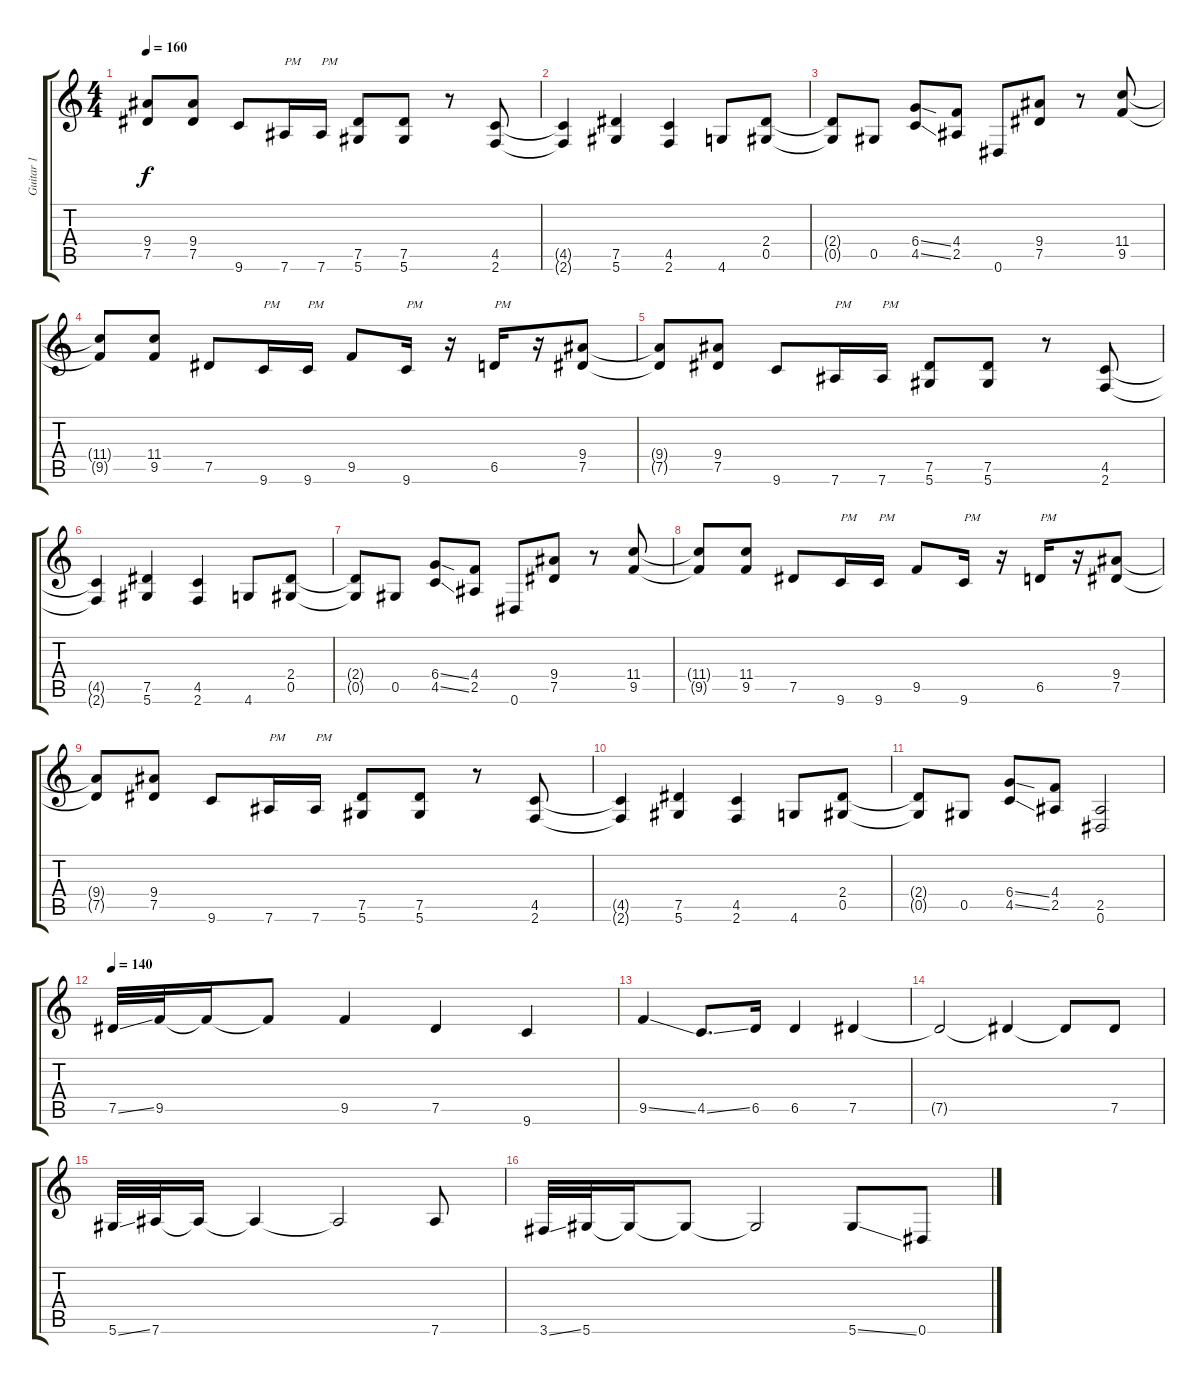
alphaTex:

\track ("Guitar 1" "Guitar 1") {instrument distortionguitar}
\staff {score tabs}
\tuning (Eb4 Bb3 Gb3 Db3 Ab2 Eb2) {hide}
\ts (4 4)
\tempo 160
\clef g2
\ks c
(9.4{t} 7.5{t}).8{dy f} (9.4 7.5).8 9.6.8 7.6.16{txt "PM"} 7.6.16{txt "PM"} (7.5 5.6).8 (7.5 5.6).8 r.8 (4.5 2.6).8 |
(4.5{t} 2.6{t}).4 (7.5 5.6).4 (4.5 2.6).4 4.6.8 (2.4 0.5).8 |
(2.4{t} 0.5{t}).8 0.5.8 (6.4{ss} 4.5{ss}).8 (4.4 2.5).8 0.6.8 (9.4 7.5).8 r.8 (11.4 9.5).8 |
(11.4{t} 9.5{t}).8 (11.4 9.5).8 7.5.8 9.6.16{txt "PM"} 9.6.16{txt "PM"} 9.5.8 9.6.16{txt "PM"} r.16 6.5.16{txt "PM"} r.16 (9.4 7.5).8 |
(9.4{t} 7.5{t}).8 (9.4 7.5).8 9.6.8 7.6.16{txt "PM"} 7.6.16{txt "PM"} (7.5 5.6).8 (7.5 5.6).8 r.8 (4.5 2.6).8 |
(4.5{t} 2.6{t}).4 (7.5 5.6).4 (4.5 2.6).4 4.6.8 (2.4 0.5).8 |
(2.4{t} 0.5{t}).8 0.5.8 (6.4{ss} 4.5{ss}).8 (4.4 2.5).8 0.6.8 (9.4 7.5).8 r.8 (11.4 9.5).8 |
(11.4{t} 9.5{t}).8 (11.4 9.5).8 7.5.8 9.6.16{txt "PM"} 9.6.16{txt "PM"} 9.5.8 9.6.16{txt "PM"} r.16 6.5.16{txt "PM"} r.16 (9.4 7.5).8 |
(9.4{t} 7.5{t}).8 (9.4 7.5).8 9.6.8 7.6.16{txt "PM"} 7.6.16{txt "PM"} (7.5 5.6).8 (7.5 5.6).8 r.8 (4.5 2.6).8 |
(4.5{t} 2.6{t}).4 (7.5 5.6).4 (4.5 2.6).4 4.6.8 (2.4 0.5).8 |
(2.4{t} 0.5{t}).8 0.5.8 (6.4{ss} 4.5{ss}).8 (4.4 2.5).8 (2.5 0.6).2 |
\tempo 140
7.5{ss}.32 9.5.32 9.5{t}.16 9.5{t}.8 9.5.4 7.5.4 9.6.4 |
9.5{ss}.4 4.5{ss}.8{d} 6.5.16 6.5.4 7.5.4 |
7.5{t}.2 7.5{t}.4 7.5{t}.8 7.5.8 |
5.6{ss}.32 7.6.32 7.6{t}.16 7.6{t}.4 7.6{t}.2 7.6.8 |
3.6{ss}.32 5.6.32 5.6{t}.16 5.6{t}.8 5.6{t}.2 5.6{ss}.8 0.6.8
